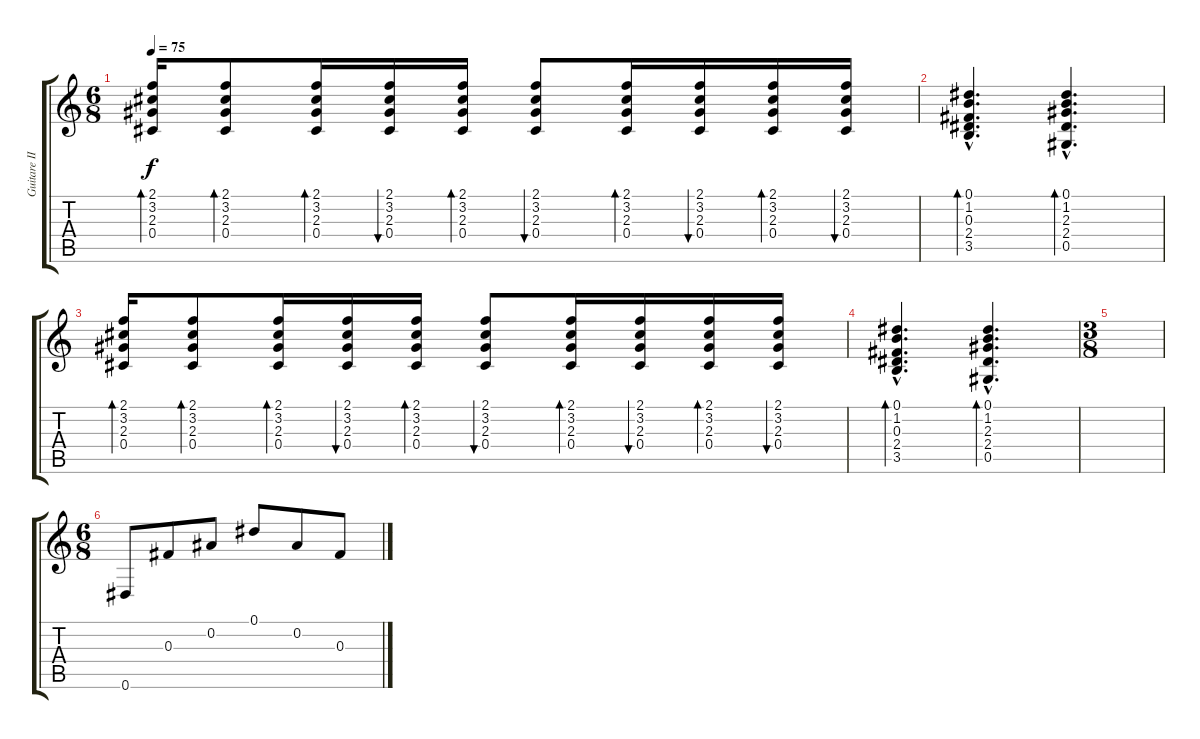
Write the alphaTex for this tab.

\track ("Guitare III ( James Acoustique )" "Guitare II") {instrument acousticguitarsteel}
\staff {score tabs}
\tuning (Eb4 Bb3 Gb3 Db3 Ab2 Eb2) {hide}
\ts (6 8)
\tempo 75
\clef g2
\ks c
(2.1 3.2 2.3 0.4).16{bd 30 dy f} (2.1 3.2 2.3 0.4).8{bd 30} (2.1 3.2 2.3 0.4).16{bd 30} (2.1 3.2 2.3 0.4).16{bu 30} (2.1 3.2 2.3 0.4).16{bd 30} (2.1 3.2 2.3 0.4).8{bu 30} (2.1 3.2 2.3 0.4).16{bd 30} (2.1 3.2 2.3 0.4).16{bu 30} (2.1 3.2 2.3 0.4).16{bd 30} (2.1 3.2 2.3 0.4).16{bu 30} |
(0.1{hac} 1.2{hac} 0.3{hac} 2.4{hac} 3.5{hac}).4{d bd 30} (0.1{hac} 1.2{hac} 2.3{hac} 2.4{hac} 0.5{hac}).4{d bd 30} |
(2.1 3.2 2.3 0.4).16{bd 30} (2.1 3.2 2.3 0.4).8{bd 30} (2.1 3.2 2.3 0.4).16{bd 30} (2.1 3.2 2.3 0.4).16{bu 30} (2.1 3.2 2.3 0.4).16{bd 30} (2.1 3.2 2.3 0.4).8{bu 30} (2.1 3.2 2.3 0.4).16{bd 30} (2.1 3.2 2.3 0.4).16{bu 30} (2.1 3.2 2.3 0.4).16{bd 30} (2.1 3.2 2.3 0.4).16{bu 30} |
(0.1{hac} 1.2{hac} 0.3{hac} 2.4{hac} 3.5{hac}).4{d bd 30} (0.1{hac} 1.2{hac} 2.3{hac} 2.4{hac} 0.5{hac}).4{d bd 30} |
\ts (3 8)
|
\ts (6 8)
0.6.8 0.3.8 0.2.8 0.1.8 0.2.8 0.3.8
